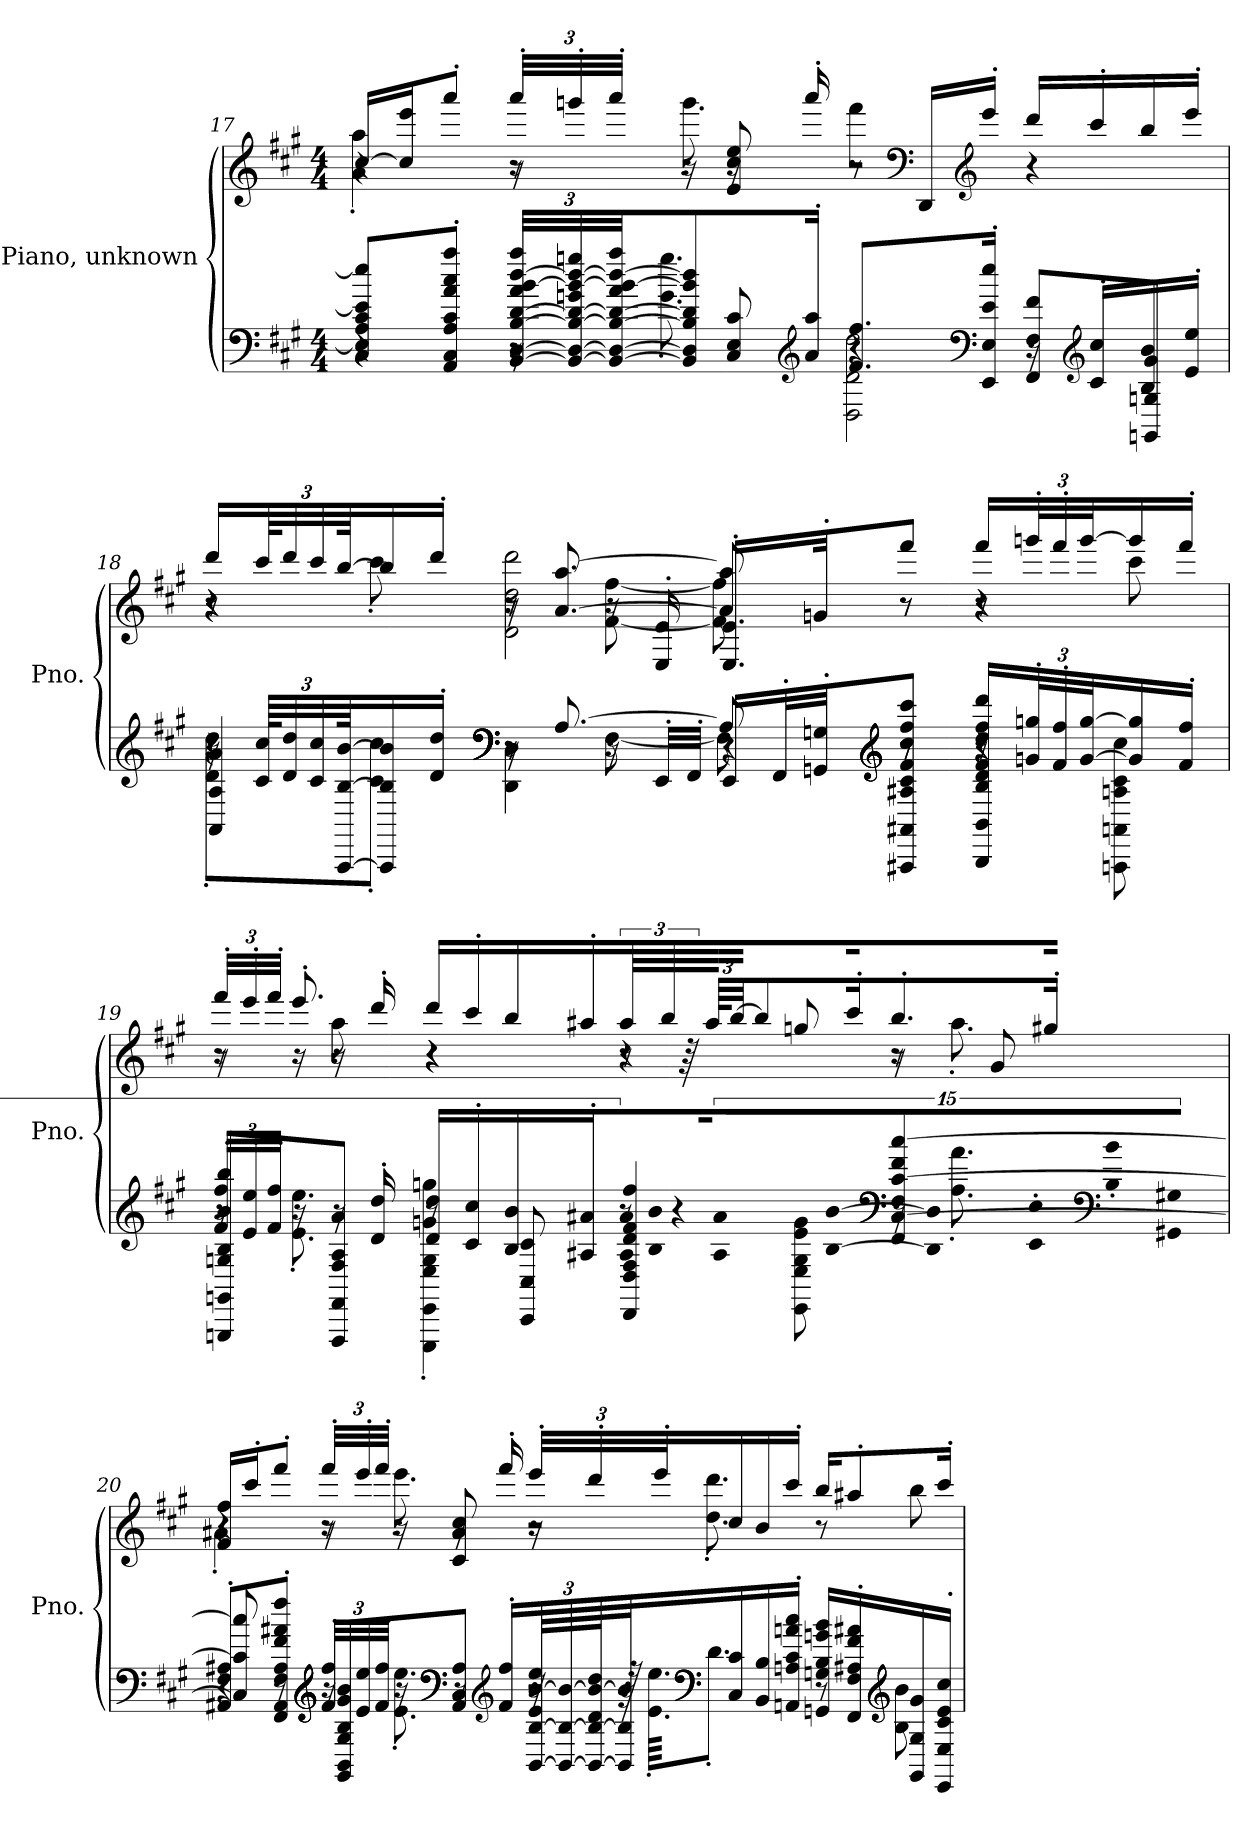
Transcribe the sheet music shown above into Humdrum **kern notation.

**kern	**kern
*part1	*part1
*staff2	*staff1
*I"Piano, unknown	*
*I'Pno.	*
!!LO:LB:g=z
*clefF4	*clefG2
*k[f#c#g#]	*k[f#c#g#]
*M4/4	*M4/4
=17	=17
*^	*^
*	*^	*	*^
8C#/ 8E/] 8A/ 8c#/ 8e/] 8ee/]L	4r	4r	[16cc#/LL	4a\' 4aa\'	4r
.	.	.	16cc#/] 16eee/J	.	.
8AA/' 8C#/' 8A/' 8c#/' 8a/' 8cc#/' 8aa/'J	.	.	8aaa'/J	.	.
*Xbrackettup	*	*	*Xbrackettup	*	*
[48BB/ [48D/ [48B/ [48d/ 48a/ [48b/ [48dd/ 48aa/LLL	16r	8r	48aaa'/LLL	16r	8r
48BB/_ 48D/_ 48B/_ 48d/_ 48gn/ 48b/_ 48dd/_ 48ggn/	.	.	48gggn'/	.	.
48BB/_ 48D/_ 48B/_ 48d/_ 48a/ 48b/_ 48dd/_ 48aa/JJ	.	.	48aaa'/JJJ	.	.
8BB/] 8D/] 8B/] 8d/] 8b/] 8dd/]	8.g\' 8.gg\'	.	16r	8.ggg'\	.
.	.	8C#/ 8E/ 8c#/	16r	.	8e/ 8cc#/ 8ee/
*clefG2	*	*	*	*	*
16a/' 16aa/'Jk	.	.	16aaa'/	.	.
8.f#/ 8.ff#/L	2D\ 2d\ 2dd\	4r	8r	4fff#\	2r
*	*	*	*clefF4	*	*
.	.	.	16DD/LL	.	.
*clefF4	*	*	*clefG2	*	*
16EE/' 16E/' 16e/' 16ee/'Jk	.	.	16eee'/JJ	.	.
16r	.	8FF#/ 8F#/ 8f#/L	16ddd/LL	4r	.
*clefG2	*	*	*	*	*
16c#/' 16cc#/'LL	.	.	16ccc#'/	.	.
16B/ 16b/	.	8GGn/ 8Gn/ 8g/J	16bb/	.	.
16e/' 16ee/'JJ	.	.	16eee'/JJ	.	.
!!LO:LB:g=z
=18	=18	=18	=18	=18	=18
*	*	*^	*	*	*^
16r	8d\' 8dd\'L	4AA/ 4A/ 4a/	4r	16ddd/LL	8r	4r	4r
96c#/ 96cc#/KLLL	.	.	.	96ccc#/KL	.	.	.
48d/ 48dd/	.	.	.	48ddd/	.	.	.
48c#/ 48cc#/	.	.	.	48ccc#/	.	.	.
[96AAA/ [96B/ [96b/JK	.	.	.	[96bb/JK	.	.	.
16AAA/] 16B/] 16b/]	8c#\' 8cc#\'J	.	.	16bb/]	8ccc#'\	.	.
16d/' 16dd/'JJ	.	.	.	16ddd'/JJ	.	.	.
*clefF4	*	*	*	*	*	*	*
8r	4DD\ 4D\	16r	8r	8r	2d\ 2dd\ 2ddd\	16r	8r
.	.	[8.A/	.	.	.	[8.a/ [8.aa/	.
16r	.	.	[8F#\	16r	.	.	[8f#\ [8ff#\
32EE'/LLL	.	.	.	16E/' 16e/'	.	.	.
32FF#'/JJJ	.	.	.	.	.	.	.
16EE/LL	4r	8A/]	8F#\]	16.E/' 16.e/'LL	.	8a/] 8aa/]	8f#\] 8ff#\]
32FF#'/L	.	.	.	.	.	.	.
32GGn/' 32Gn/'JJ	.	.	.	32gn'/JK	.	.	.
*clefG2	*	*	*	*	*	*	*
8AAA#X/ 8AA#X/ 8A#X/ 8c#/ 8f#/ 8cc#/ 8ff#/ 8ccc#/J	.	8r	8r	8fff#/J	.	8r	8r
16BBB/ 16BB/ 16B/ 16d/ 16f#/ 16dd/ 16ff#/ 16ddd/LL	8r	4r	4r	16fff#/LL	8r	4r	4r
48gn/' 48ggn/'L	.	.	.	48gggn'/L	.	.	.
48f#/' 48ff#/'	.	.	.	48fff#'/	.	.	.
[48g/ [48gg/J	.	.	.	[48ggg/J	.	.	.
16g/] 16gg/]	8AAAn\ 8AAn\ 8An\ 8c#\ 8cc#\	.	.	16ggg/]	8ccc#\	.	.
16f#/' 16ff#/'JJ	.	.	.	16fff#'/JJ	.	.	.
*	*	*v	*v	*	*	*	*
*	*	*	*	*	*v	*v
!!LO:LB:g=z
=19	=19	=19	=19	=19	=19
48f#/' 48ff#/'LLL	16r	8GGGn/ 8GGn/ 8Gn/ 8B/ 8b/ 8bb/L	48fff#'/LLL	8r	16r
48e/' 48ee/'	.	.	48eee'/	.	.
48f#/' 48ff#/'JJJ	.	.	48fff#'/JJJ	.	.
16r	8.e\' 8.ee\'	.	16r	.	8.eee'/
16r	.	8FFF#/ 8FF#/ 8F#/ 8A/ 8a/J	16r	8aa\	.
16d/' 16dd/'	.	.	16ddd'/	.	.
16d/ 16dd/LL	4EEE\' 4EE\' 4E\' 4G\' 4gn\' 4ggn\'	8r	16ddd/LL	4r	4r
16c#/' 16cc#/'	.	.	16ccc#'/	.	.
16B/ 16b/	.	8CC#/ 8C#/ 8c#/	16bb/	.	.
16A#X/' 16a#X/'	.	.	16aa#X'/	.	.
*brackettup	*	*	*	*	*
!LO:N:vis=256	!	!	!	!	!
*	*	*	*brackettup	*	*
1920%17A#/ 1920%17a#/LLL	8r	4DD/ 4D/ 4F#/ 4d/ 4f#/ 4ff#/	96aa#/LL	4r	8r
!LO:N:vis=256	!	!	!	!	!
1920%17B/ 1920%17b/JJJJJ	.	.	.	.	.
.	.	.	96bb/JJJJ	.	.
!LO:N:vis=64	!	!	!	!	!
960%17r	.	.	.	.	.
.	.	.	96r	.	.
*	*	*	*Xbrackettup	*	*
.	.	.	96aa#/KLLL	.	.
1920ryy	.	.	.	.	.
!LO:N:vis=256	!	!	!	!	!
1920%17A#/ 1920%17a#/KLLLL	.	.	.	.	.
.	.	.	[48bb/JJ	.	.
!LO:N:vis=64	!	!	!	!	!
[960%17B/ [960%17b/JJJ	.	.	.	.	.
8B/] 8b/]	.	.	8bb/]	.	.
.	8EE\ 8E\ 8G\ 8e\ 8g\	.	.	.	8ggn/
16c#/' 16cc#/'K	.	.	16ccc#'/K	.	.
*clefF4	*	*	*	*	*
8B/' 8b/'	16r	4FF#/ [4C#/ 4F#/ [4c#/ 4f#/ [4cc#/	8.bb'/	16r	8r
.	8.A#\' 8.a#\'	.	.	8.aa#'\	.
8GG#X/ 8G#X/J	.	.	.	.	8g#/
.	.	.	16gg#X'/Jk	.	.
!!LO:PB:g=z	!!	!!
=20	=20	=20	=20	=20	=20
8AA#X/' 8F#/' 8A#X/'L	4r	8C#/] 8c#/] 8cc#/]	16f#/ 16ff#/LL	4a#X'\	4r
.	.	.	16ccc#'/J	.	.
8FF#/' 8AA#/' 8F#/' 8A#/' 8f#/' 8a#X/' 8ff#/'J	.	8r	8fff#'/J	.	.
*clefG2	*	*	*	*	*
*Xbrackettup	*	*	*	*	*
48f#/' 48ff#/'LLL	16r	8GG#/ 8BB/ 8G#/ 8B/ 8g#/ 8b/L	48fff#'/LLL	16r	8r
48e/' 48ee/'	.	.	48eee'/	.	.
48f#/' 48ff#/'JJJ	.	.	48fff#'/JJJ	.	.
16r	8.e\' 8.ee\'	.	16r	8.eee'\	.
*clefF4	*	*	*	*	*
16r	.	8AA#/ 8C#/ 8A#/J	16r	.	8c#/ 8a#/ 8cc#/
*clefG2	*	*	*	*	*
16f#/' 16ff#/'LL	.	.	16fff#'/	.	.
[96BB/ [96B/ 96e/ [96b/ 96ee/LL	32r	2r	48eee'/LLL	16r	2r
96BB/_ 96B/_ 96b/_	.	.	.	.	.
96BB/_ 96B/_ 96d/ 96b/_ 96dd/J	.	.	48ddd'/	.	.
32BB/] 32B/] 32b/]J	128r	.	.	.	.
.	64.e\' 64.ee\'KKKL	.	.	.	.
.	.	.	48eee'/J	.	.
*clefF4	*	*	*	*	*
16C#/ 16c#/	8.d'\J	.	16cc#/	8.dd\' 8.ddd\'	.
16BB/ 16B/	.	.	16b/	.	.
16AAn/' 16An/' 16c#/' 16an/' 16cc#/'JJ	.	.	16ccc#'/JJ	.	.
16GGn/ 16Gn/ 16B/ 16gn/ 16b/LL	8r	.	16bb/KL	8r	.
16FF#/' 16F#/' 16A#X/' 16f#/' 16a#X/'	.	.	8aa#X'/	.	.
*clefG2	*	*	*	*	*
16GG/ 16G/ 16g/	8B\ 8b\	.	.	8bb\	.
16EE/' 16E/' 16c#/' 16e/' 16cc#/'JJ	.	.	16ccc#'/Jk	.	.
*v	*v	*v	*	*	*
*	*v	*v	*v
=	=
*-	*-
